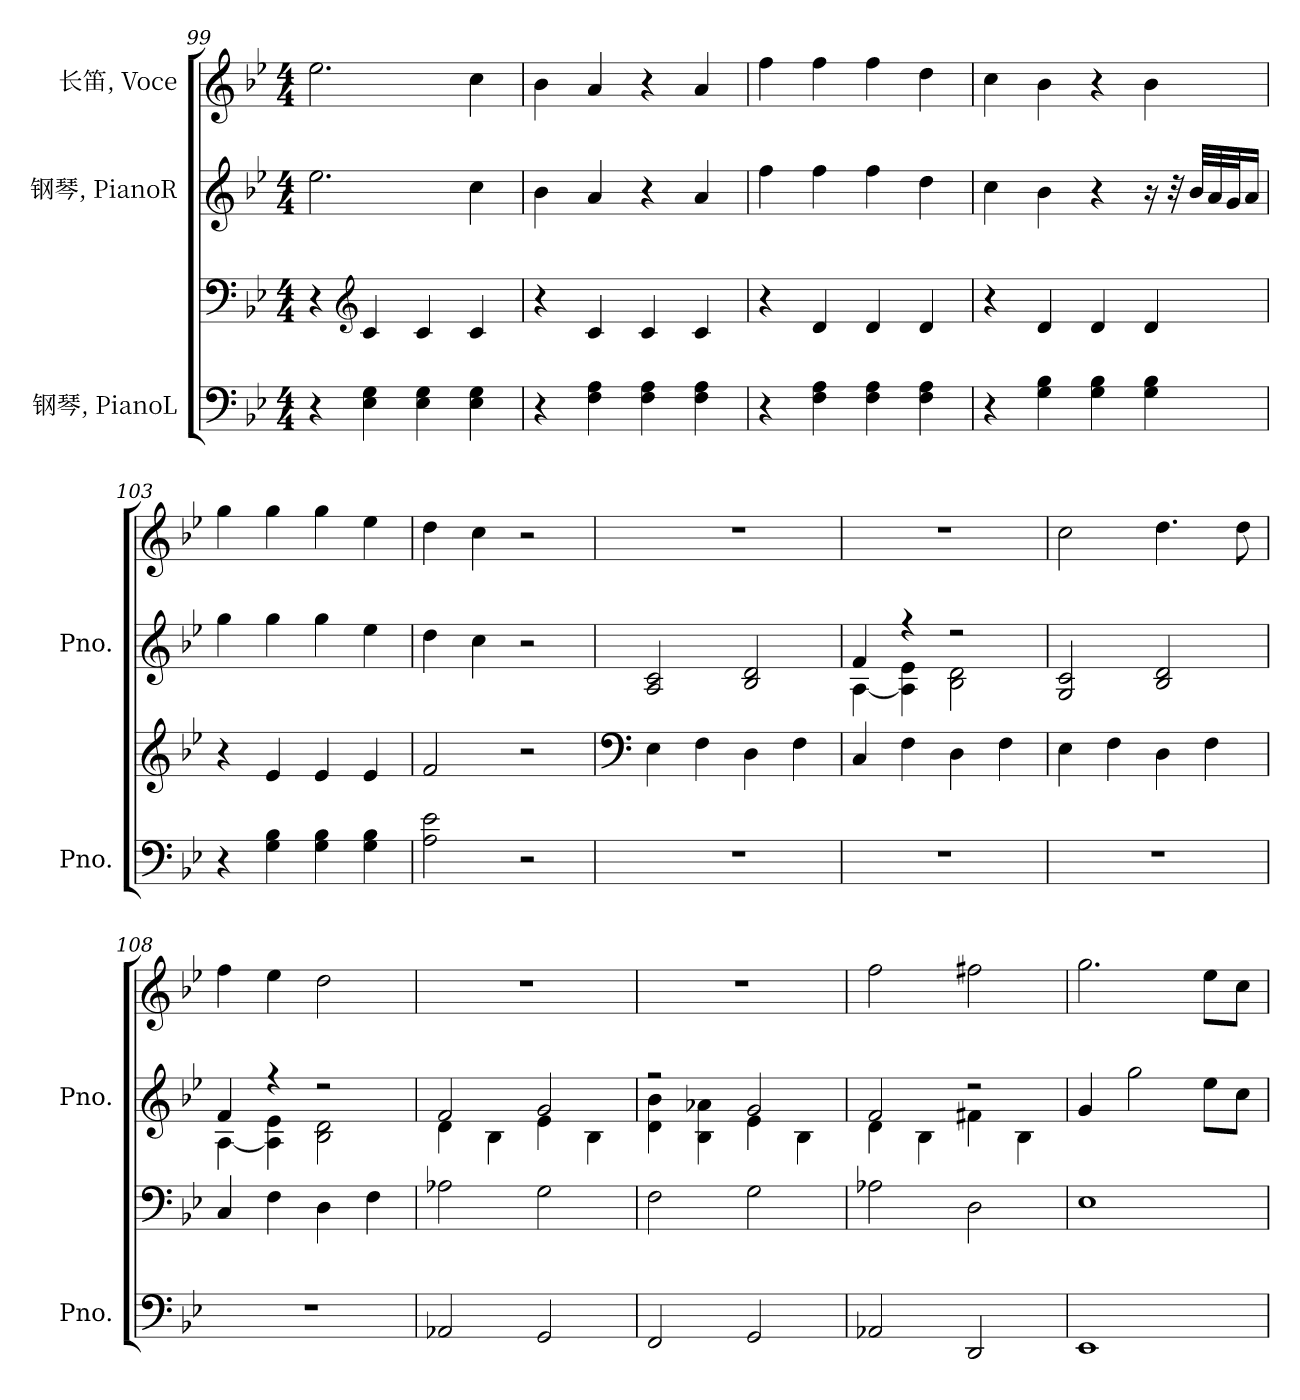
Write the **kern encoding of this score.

**kern	**kern	**kern	**kern
*part3	*part3	*part2	*part1
*staff4	*staff3	*staff2	*staff1
*I"钢琴, PianoL	*	*I"钢琴, PianoR	*I"长笛, Voce
*I'Pno.	*	*I'Pno.	*
*clefF4	*clefF4	*clefG2	*clefG2
*k[b-e-]	*k[b-e-]	*k[b-e-]	*k[b-e-]
*M4/4	*M4/4	*M4/4	*M4/4
=99	=99	=99	=99
4r	4r	2.ee-\	2.ee-\
*	*clefG2	*	*
4E-\ 4G\	4c/	.	.
4E-\ 4G\	4c/	.	.
4E-\ 4G\	4c/	4cc\	4cc\
=100	=100	=100	=100
4r	4r	4b-\	4b-\
4F\ 4A\	4c/	4a/	4a/
4F\ 4A\	4c/	4r	4r
4F\ 4A\	4c/	4a/	4a/
=101	=101	=101	=101
4r	4r	4ff\	4ff\
4F\ 4A\	4d/	4ff\	4ff\
4F\ 4A\	4d/	4ff\	4ff\
4F\ 4A\	4d/	4dd\	4dd\
!!LO:PB:g=z
=102	=102	=102	=102
4r	4r	4cc\	4cc\
4G\ 4B-\	4d/	4b-\	4b-\
4G\ 4B-\	4d/	4r	4r
4G\ 4B-\	4d/	16r	4b-\
.	.	32r	.
.	.	32b-/LLL	.
.	.	32a/	.
.	.	32g/J	.
.	.	16a/JJ	.
=103	=103	=103	=103
*	*	*	*MM140
4r	4r	4gg\	4gg\
4G\ 4B-\	4e-/	4gg\	4gg\
4G\ 4B-\	4e-/	4gg\	4gg\
4G\ 4B-\	4e-/	4ee-\	4ee-\
=104	=104	=104	=104
2A\ 2e-\	2f/	4dd\	4dd\
.	.	4cc\	4cc\
2r	2r	2r	2r
=105	=105	=105	=105
*	*clefF4	*	*
1r	4E-\	2A/ 2c/	1r
.	4F\	.	.
.	4D\	2B-/ 2d/	.
.	4F\	.	.
=106	=106	=106	=106
*	*	*^	*
1r	4C/	4f/	[4A\	1r
.	4F\	4r	4A\] 4e-\	.
.	4D\	2r	2B-\ 2d\	.
.	4F\	.	.	.
*	*	*v	*v	*
=107	=107	=107	=107
1r	4E-\	2G/ 2c/	2cc\
.	4F\	.	.
.	4D\	2B-/ 2d/	4.dd\
.	4F\	.	.
.	.	.	8dd\
!!LO:LB:g=z
=108	=108	=108	=108
*	*	*^	*
1r	4C/	4f/	[4A\	4ff\
.	4F\	4r	4A\] 4e-\	4ee-\
.	4D\	2r	2B-\ 2d\	2dd\
.	4F\	.	.	.
=109	=109	=109	=109	=109
2AA-X/	2A-X\	2f/	4d\	1r
.	.	.	4B-\	.
2GG/	2G\	2g/	4e-\	.
.	.	.	4B-\	.
=110	=110	=110	=110	=110
2FF/	2F\	2r	4d\ 4b-\	1r
.	.	.	4B-\ 4a-X\	.
2GG/	2G\	2g/	4e-\	.
.	.	.	4B-\	.
=111	=111	=111	=111	=111
2AA-X/	2A-X\	2f/	4d\	2ff\
.	.	.	4B-\	.
2DD/	2D\	2r	4f#X\	2ff#X\
.	.	.	4B-\	.
*	*	*v	*v	*
=112	=112	=112	=112
1EE-	1E-	4g/	2.gg\
.	.	2gg\	.
.	.	8ee-\L	8ee-\L
.	.	8cc\J	8cc\J
=	=	=	=
*-	*-	*-	*-
